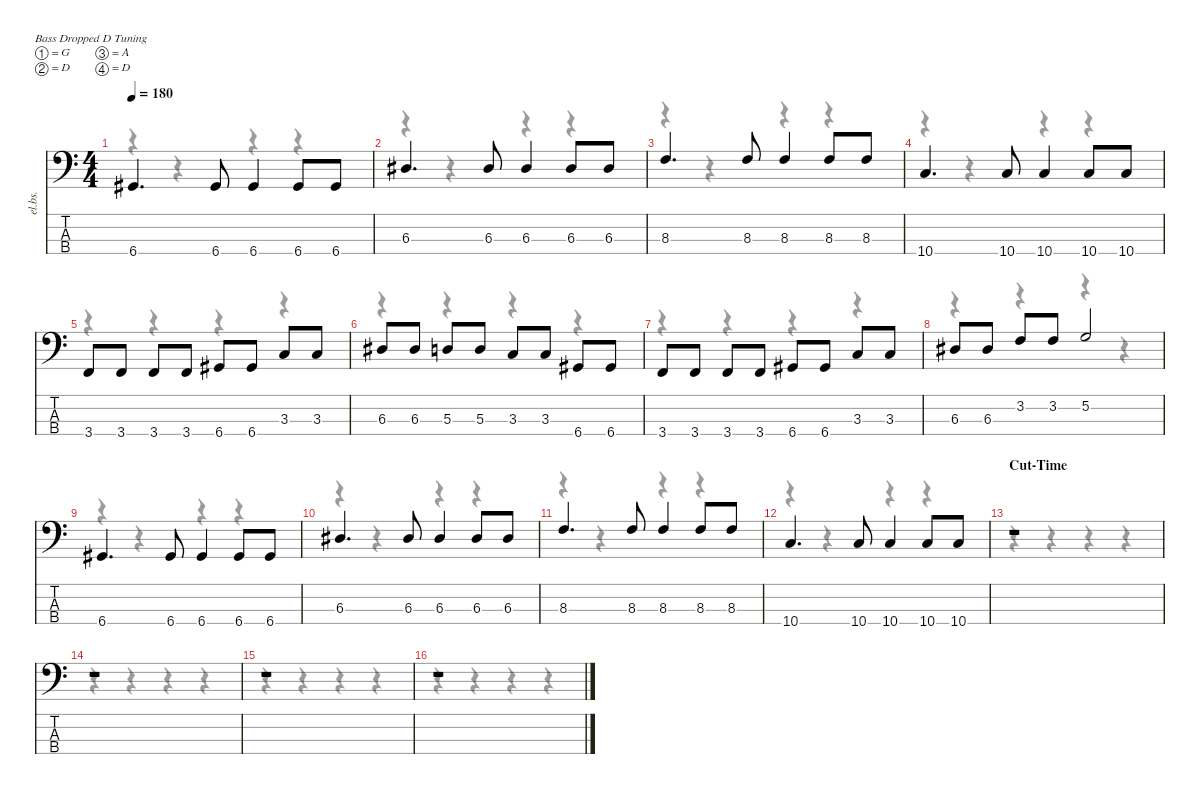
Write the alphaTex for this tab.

\defaultSystemsLayout 4
\hideDynamics
\bracketExtendMode nobrackets
\track ("Bass" "el.bs.") {instrument electricbasspick}
\staff {score tabs}
\tuning (G2 D2 A1 D1)
\voice
\ts (4 4)
\tempo 180
\clef f4
\ks c
6.4{acc #}.4{d dy f} 6.4{acc #}.8 6.4{acc #}.4 6.4{acc #}.8 6.4{acc #}.8 |
6.3{acc #}.4{d} 6.3{acc #}.8 6.3{acc #}.4 6.3{acc #}.8 6.3{acc #}.8 |
8.3.4{d} 8.3.8 8.3.4 8.3.8 8.3.8 |
10.4.4{d} 10.4.8 10.4.4 10.4.8 10.4.8 |
3.4.8 3.4.8 3.4.8 3.4.8 6.4{acc #}.8 6.4{acc #}.8 3.3.8 3.3.8 |
6.3{acc #}.8 6.3{acc #}.8 5.3.8 5.3.8 3.3.8 3.3.8 6.4{acc #}.8 6.4{acc #}.8 |
3.4.8 3.4.8 3.4.8 3.4.8 6.4{acc #}.8 6.4{acc #}.8 3.3.8 3.3.8 |
6.3{acc #}.8 6.3{acc #}.8 3.2.8 3.2.8 5.2.2 |
6.4{acc #}.4{d} 6.4{acc #}.8 6.4{acc #}.4 6.4{acc #}.8 6.4{acc #}.8 |
6.3{acc #}.4{d} 6.3{acc #}.8 6.3{acc #}.4 6.3{acc #}.8 6.3{acc #}.8 |
8.3.4{d} 8.3.8 8.3.4 8.3.8 8.3.8 |
10.4.4{d} 10.4.8 10.4.4 10.4.8 10.4.8 |
\section ("" "Cut-Time")
r.1 |
r.1 |
r.1 |
r.1
\voice
\clef f4
\ottava regular
\simile none
\ks c
r.4{dy mf} r.4 r.4 r.4 |
r.4 r.4 r.4 r.4 |
r.4 r.4 r.4 r.4 |
r.4 r.4 r.4 r.4 |
r.4 r.4 r.4 r.4 |
r.4 r.4 r.4 r.4 |
r.4 r.4 r.4 r.4 |
r.4 r.4 r.4 r.4 |
r.4 r.4 r.4 r.4 |
r.4 r.4 r.4 r.4 |
r.4 r.4 r.4 r.4 |
r.4 r.4 r.4 r.4 |
r.4 r.4 r.4 r.4 |
r.4 r.4 r.4 r.4 |
r.4 r.4 r.4 r.4 |
r.4 r.4 r.4 r.4
